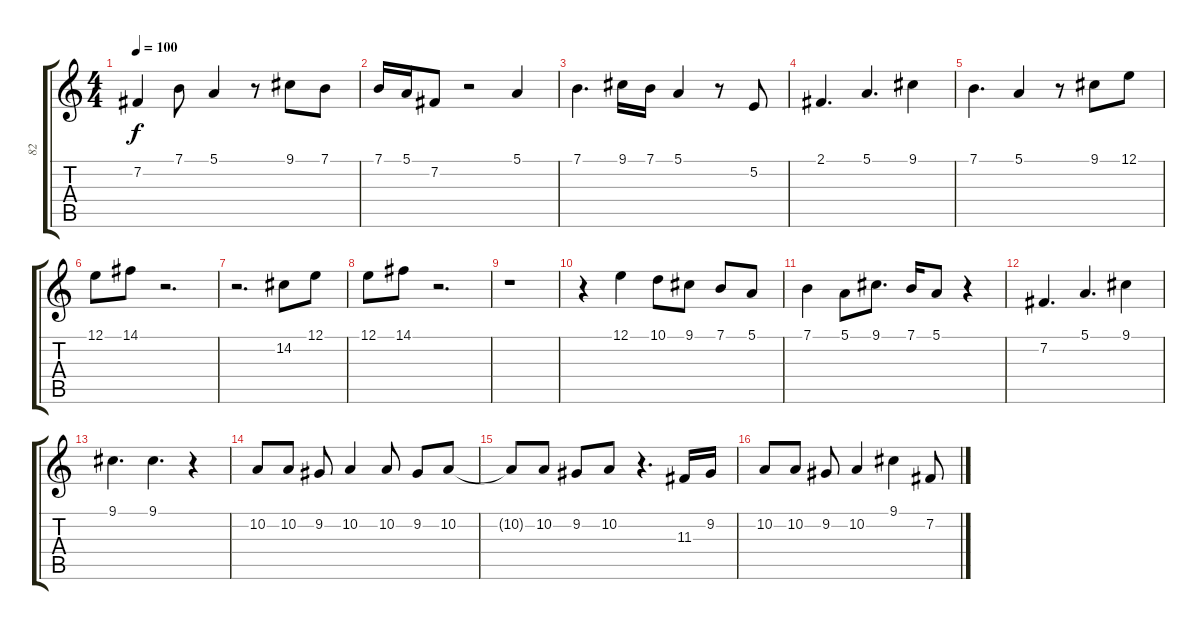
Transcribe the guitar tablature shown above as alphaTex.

\track ("82" "82") {instrument lead2sawtooth}
\staff {score tabs}
\tuning (E4 B3 G3 D3 A2 E2) {hide}
\ts (4 4)
\tempo 100
\clef g2
\ks c
7.2.4{dy f} 7.1.8 5.1.4 r.8 9.1.8 7.1.8 |
7.1.16 5.1.16 7.2.8 r.2 5.1.4 |
7.1.4{d} 9.1.16 7.1.16 5.1.4 r.8 5.2.8 |
2.1.4{d} 5.1.4{d} 9.1.4 |
7.1.4{d} 5.1.4 r.8 9.1.8 12.1.8 |
12.1.8 14.1.8 r.2{d} |
r.2{d} 14.2.8 12.1.8 |
12.1.8 14.1.8 r.2{d} |
r.1 |
r.4 12.1.4 10.1.8 9.1.8 7.1.8 5.1.8 |
7.1.4 5.1.8 9.1.8{d} 7.1.16 5.1.8 r.4 |
7.2.4{d} 5.1.4{d} 9.1.4 |
9.1.4{d} 9.1.4{d} r.4 |
10.2.8 10.2.8 9.2.8 10.2.4 10.2.8 9.2.8 10.2.8 |
10.2{t}.8 10.2.8 9.2.8 10.2.8 r.4{d} 11.3.16 9.2.16 |
10.2.8 10.2.8 9.2.8 10.2.4 9.1.4 7.2.8
